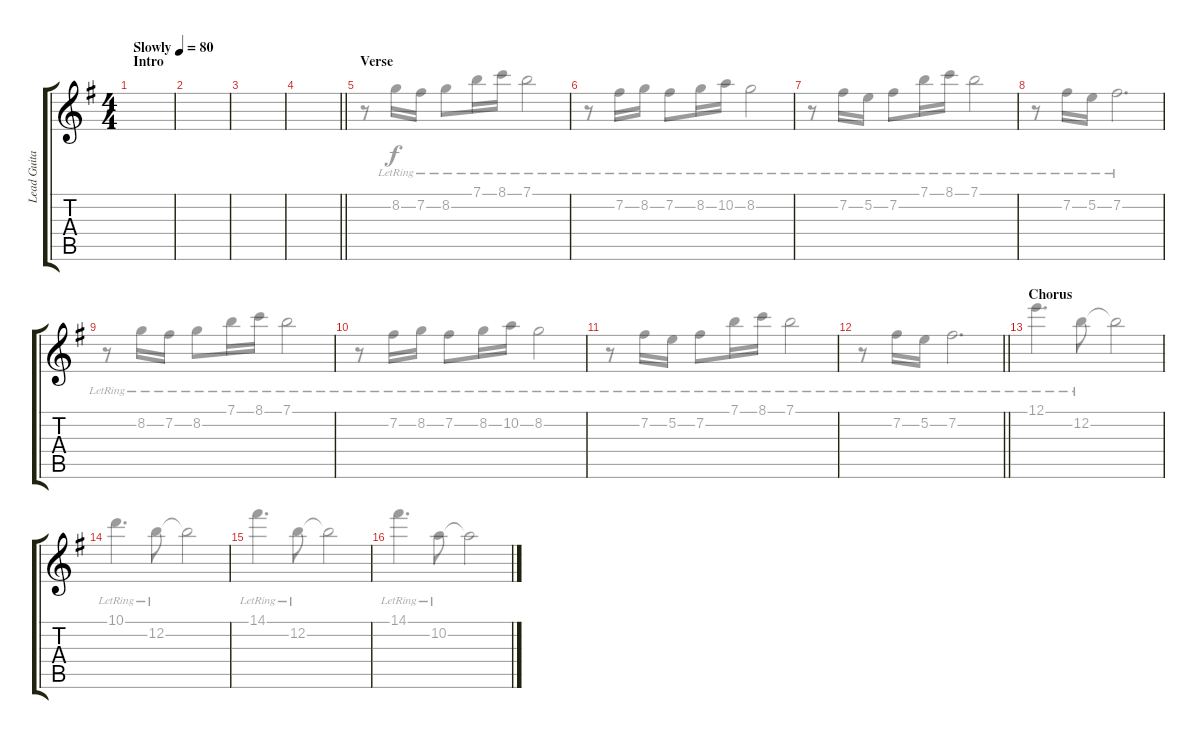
\track ("Lead Guitar" "Lead Guita") {instrument acousticguitarsteel}
\staff {score tabs}
\tuning (E4 B3 G3 D3 A2 E2) {hide}
\voice
\ts (4 4)
\section ("" "Intro")
\tempo (80 "Slowly")
\clef g2
\ks eminor
|
|
|
\barLineRight lightlight
|
\section ("" "Verse")
|
|
|
|
|
|
|
\barLineRight lightlight
|
\section ("" "Chorus")
|
|
|
\voice
\clef g2
\ks eminor
|
|
|
\barLineRight lightlight
|
r.8 8.2{lr}.16 7.2{lr}.16 8.2{lr}.8 7.1{lr}.16 8.1{lr}.16 7.1{lr}.2 |
r.8 7.2{lr}.16 8.2{lr}.16 7.2{lr}.8 8.2{lr}.16 10.2{lr}.16 8.2{lr}.2 |
r.8 7.2{lr}.16 5.2{lr}.16 7.2{lr}.8 7.1{lr}.16 8.1{lr}.16 7.1{lr}.2 |
r.8 7.2{lr}.16 5.2{lr}.16 7.2{lr}.2{d} |
r.8 8.2{lr}.16 7.2{lr}.16 8.2{lr}.8 7.1{lr}.16 8.1{lr}.16 7.1{lr}.2 |
r.8 7.2{lr}.16 8.2{lr}.16 7.2{lr}.8 8.2{lr}.16 10.2{lr}.16 8.2{lr}.2 |
r.8 7.2{lr}.16 5.2{lr}.16 7.2{lr}.8 7.1{lr}.16 8.1{lr}.16 7.1{lr}.2 |
\barLineRight lightlight
r.8 7.2{lr}.16 5.2{lr}.16 7.2{lr}.2{d} |
12.1{lr}.4{d} 12.2{lr}.8 12.2{t}.2 |
10.1{lr}.4{d} 12.2{lr}.8 12.2{t}.2 |
14.1{lr}.4{d} 12.2{lr}.8 12.2{t}.2 |
14.1{lr}.4{d} 10.2{lr}.8 10.2{t}.2
